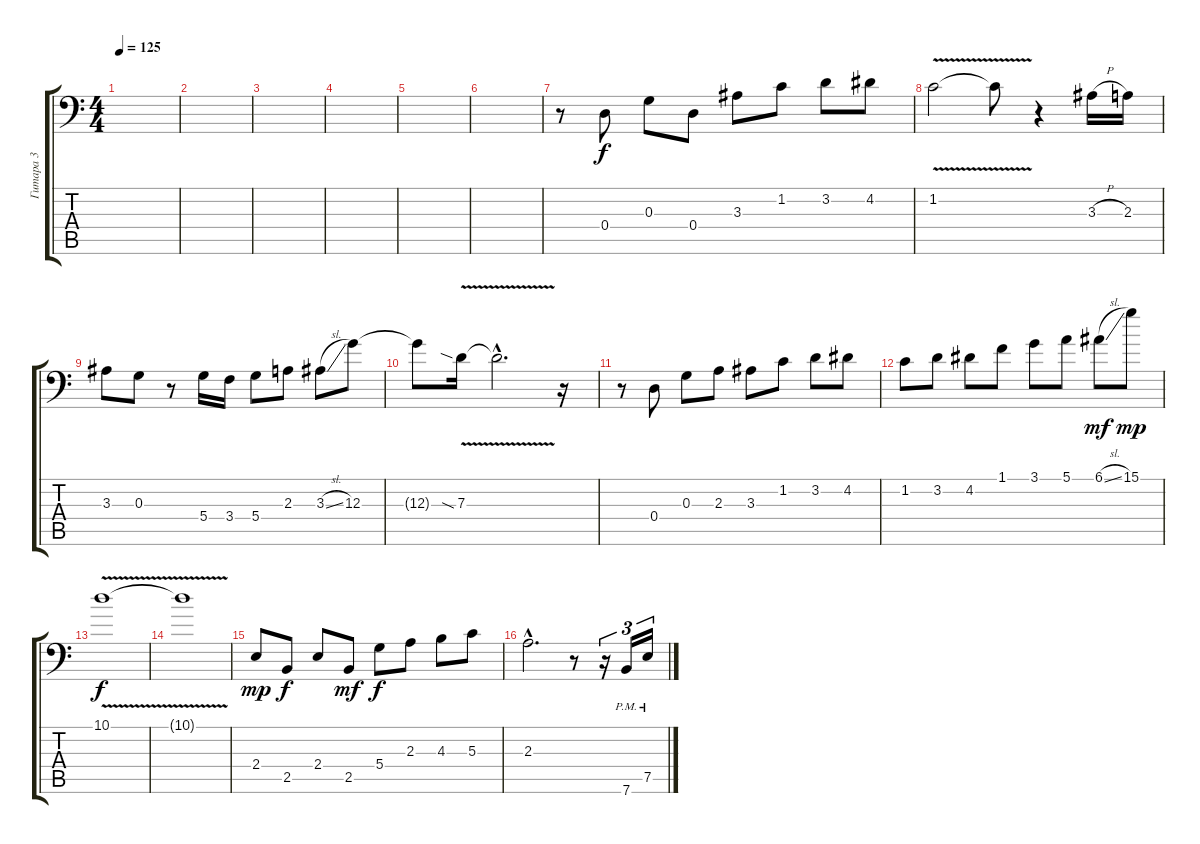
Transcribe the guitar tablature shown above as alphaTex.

\track ("Гитара 3" "Гитара 3") {instrument distortionguitar}
\staff {score tabs}
\tuning (E3 B2 G2 D2 A1 E1) {hide}
\ts (4 4)
\tempo 125
\clef f4
\ks c
|
|
|
|
|
|
r.8 0.4.8 0.3.8 0.4.8 3.3.8 1.2.8 3.2.8 4.2.8 |
1.2{v}.2 1.2{t}.8 r.4 3.3{h}.16 2.3.16 |
3.3.8 0.3.8 r.8 5.4.16 3.4.16 5.4.8 2.3.8 3.3{sl}.8 12.3.8 |
12.3{t}.8 7.3{v sia}.16 7.3{hac t}.2{d} r.16 |
r.8 0.4.8 0.3.8 2.3.8 3.3.8 1.2.8 3.2.8 4.2.8 |
1.2.8 3.2.8 4.2.8 1.1.8 3.1.8 5.1.8 6.1{sl}.8{dy mf} 15.1.8{dy mp} |
10.1{v}.1{dy f volume 3} |
10.1{t}.1 |
2.4.8{dy mp volume 16} 2.5.8{dy f} 2.4.8 2.5.8{dy mf} 5.4.8{dy f} 2.3.8 4.3.8 5.3.8 |
2.3{hac}.2{d} r.8 r.16{tu (3 2)} 7.6{pm}.16{tu (3 2)} 7.5{pm}.16{tu (3 2)}
